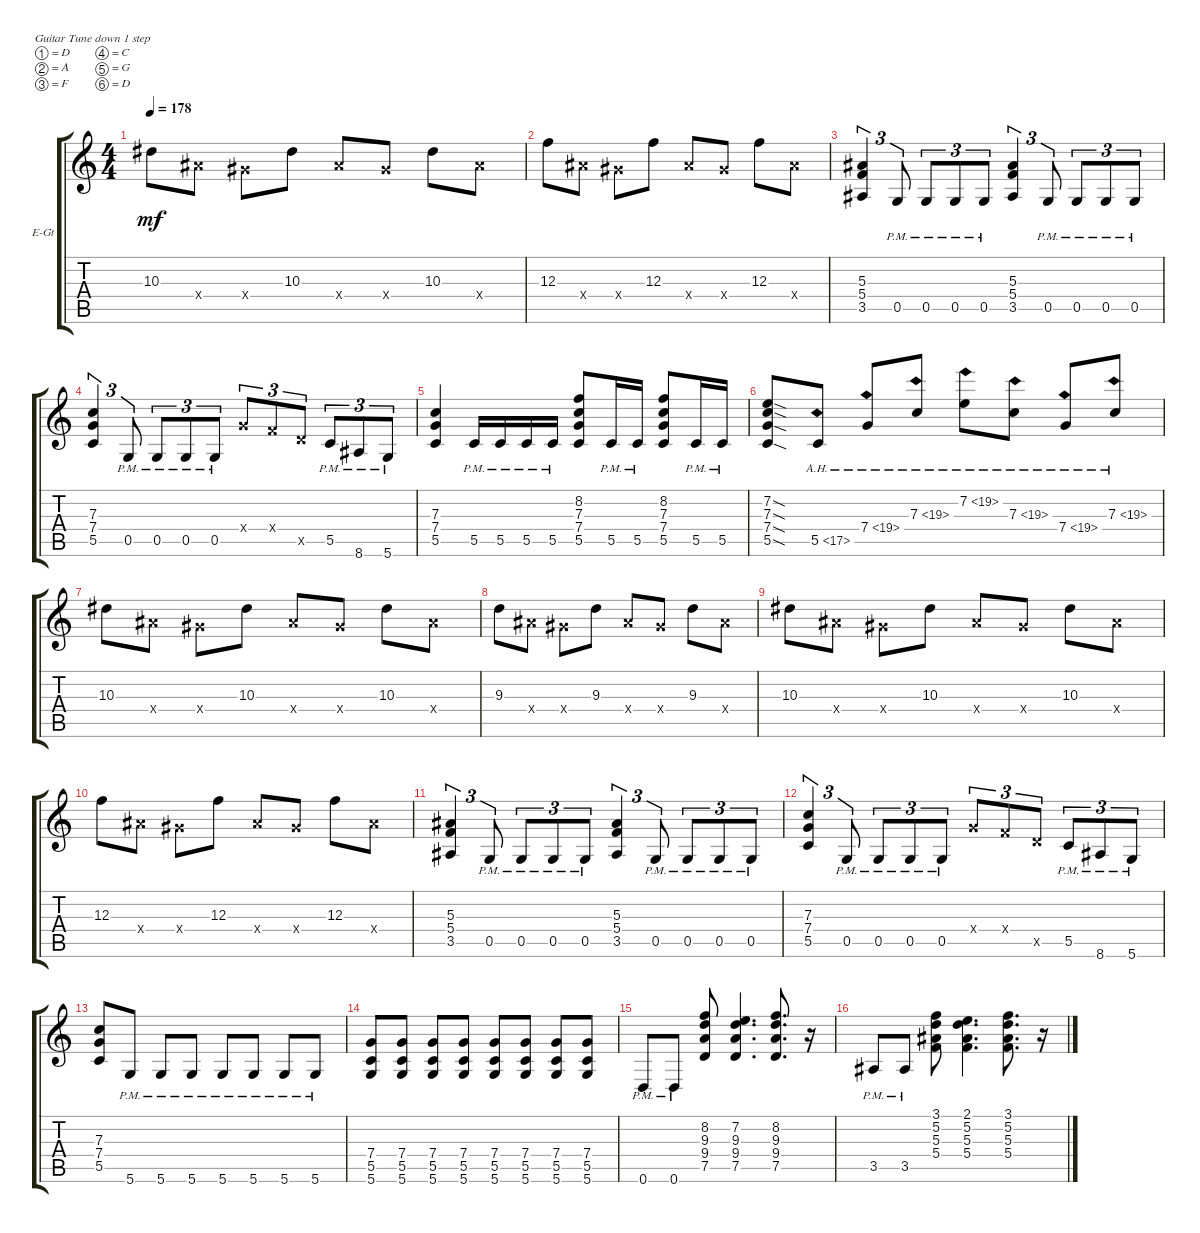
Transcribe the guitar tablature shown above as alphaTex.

\defaultSystemsLayout 4
\bracketExtendMode groupsimilarinstruments
\firstSystemTrackNameOrientation horizontal
\otherSystemsTrackNameOrientation horizontal
\track ("Rithm Guitar 1" "E-Gt") {instrument distortionguitar}
\staff {score tabs}
\tuning (D4 A3 F3 C3 G2 D2)
\ts (4 4)
\tempo 178
\clef g2
\ks c
10.3.8{dy mf} 10.4{x}.8 8.4{x}.8 10.3.8 10.4{x}.8 8.4{x}.8 10.3.8 10.4{x}.8 |
12.3.8 10.4{x}.8 8.4{x}.8 12.3.8 10.4{x}.8 8.4{x}.8 12.3.8 10.4{x}.8 |
(3.5 5.4 5.3).4{tu (3 2)} 0.5{pm}.8{tu (3 2)} 0.5{pm}.8{tu (3 2)} 0.5{pm}.8{tu (3 2)} 0.5{pm}.8{tu (3 2)} (3.5 5.4 5.3).4{tu (3 2)} 0.5{pm}.8{tu (3 2)} 0.5{pm}.8{tu (3 2)} 0.5{pm}.8{tu (3 2)} 0.5{pm}.8{tu (3 2)} |
(5.5 7.4 7.3).4{tu (3 2)} 0.5{pm}.8{tu (3 2)} 0.5{pm}.8{tu (3 2)} 0.5{pm}.8{tu (3 2)} 0.5{pm}.8{tu (3 2)} 7.4{x}.8{tu (3 2)} 5.4{x}.8{tu (3 2)} 7.5{x}.8{tu (3 2)} 5.5{pm}.8{tu (3 2)} 8.6{pm}.8{tu (3 2)} 5.6{pm}.8{tu (3 2)} |
(5.5 7.4 7.3).4 5.5{pm}.16 5.5{pm}.16 5.5{pm}.16 5.5{pm}.16 (5.5 7.3 7.4 8.2).8 5.5{pm}.16 5.5{pm}.16 (5.5 7.4 7.3 8.2).8 5.5{pm}.16 5.5{pm}.16 |
(5.5{sod} 7.4{sod} 7.3{sod} 7.2{sod}).8 5.5{ah 12}.8 7.4{ah 12}.8 7.3{ah 12}.8 7.2{ah 12}.8 7.3{ah 12}.8 7.4{ah 12}.8 7.3{ah 12}.8 |
10.3.8 10.4{x}.8 8.4{x}.8 10.3.8 10.4{x}.8 8.4{x}.8 10.3.8 10.4{x}.8 |
9.3.8 10.4{x}.8 8.4{x}.8 9.3.8 10.4{x}.8 8.4{x}.8 9.3.8 10.4{x}.8 |
10.3.8 10.4{x}.8 8.4{x}.8 10.3.8 10.4{x}.8 8.4{x}.8 10.3.8 10.4{x}.8 |
12.3.8 10.4{x}.8 8.4{x}.8 12.3.8 10.4{x}.8 8.4{x}.8 12.3.8 10.4{x}.8 |
(3.5 5.4 5.3).4{tu (3 2)} 0.5{pm}.8{tu (3 2)} 0.5{pm}.8{tu (3 2)} 0.5{pm}.8{tu (3 2)} 0.5{pm}.8{tu (3 2)} (3.5 5.4 5.3).4{tu (3 2)} 0.5{pm}.8{tu (3 2)} 0.5{pm}.8{tu (3 2)} 0.5{pm}.8{tu (3 2)} 0.5{pm}.8{tu (3 2)} |
(5.5 7.4 7.3).4{tu (3 2)} 0.5{pm}.8{tu (3 2)} 0.5{pm}.8{tu (3 2)} 0.5{pm}.8{tu (3 2)} 0.5{pm}.8{tu (3 2)} 7.4{x}.8{tu (3 2)} 5.4{x}.8{tu (3 2)} 7.5{x}.8{tu (3 2)} 5.5{pm}.8{tu (3 2)} 8.6{pm}.8{tu (3 2)} 5.6{pm}.8{tu (3 2)} |
(7.4 7.3 5.5).8 5.6{pm}.8 5.6{pm}.8 5.6{pm}.8 5.6{pm}.8 5.6{pm}.8 5.6{pm}.8 5.6{pm}.8 |
(5.5 7.4 5.6).8 (5.5 7.4 5.6).8 (5.5 7.4 5.6).8 (5.5 7.4 5.6).8 (5.5 7.4 5.6).8 (5.5 7.4 5.6).8 (5.5 7.4 5.6).8 (5.5 7.4 5.6).8 |
0.6{pm}.8 0.6{pm}.8 (9.4 8.2 9.3 7.5).8 (7.2 9.3 9.4 7.5).4{d} (8.2 9.4 9.3 7.5).8{d} r.16 |
3.5{pm}.8 3.5{pm}.8 (3.1 5.2 5.3 5.4).8 (2.1 5.2 5.3 5.4).4{d} (3.1 5.2 5.3 5.4).8{d} r.16
